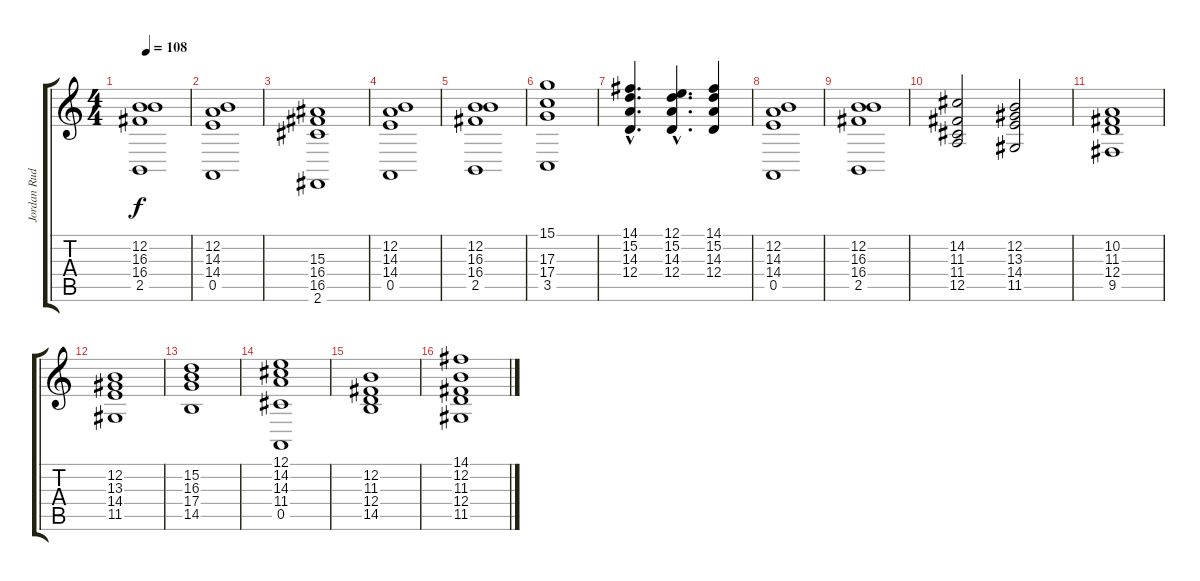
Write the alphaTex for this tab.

\track ("Jordan Rudess - Keyboard" "Jordan Rud") {instrument stringensemble1}
\staff {score tabs}
\tuning (E4 B3 G3 D3 A2 E2) {hide}
\ts (4 4)
\tempo 108
\clef g2
\ks c
(12.2 16.3 16.4 2.5).1{dy f} |
(12.2 14.3 14.4 0.5).1 |
(15.3 16.4 16.5 2.6).1 |
(12.2 14.3 14.4 0.5).1 |
(12.2 16.3 16.4 2.5).1 |
(15.1 17.3 17.4 3.5).1 |
(14.1{hac} 15.2{hac} 14.3{hac} 12.4{hac}).4{d} (12.1{hac} 15.2{hac} 14.3{hac} 12.4{hac}).4{d} (14.1 15.2 14.3 12.4).4 |
(12.2 14.3 14.4 0.5).1 |
(12.2 16.3 16.4 2.5).1 |
(14.2 11.3 11.4 12.5).2 (12.2 13.3 14.4 11.5).2 |
(10.2 11.3 12.4 9.5).1 |
(12.2 13.3 14.4 11.5).1 |
(15.2 16.3 17.4 14.5).1 |
(12.1 14.2 14.3 11.4 0.5).1 |
(12.2 11.3 12.4 14.5).1 |
(14.1 12.2 11.3 12.4 11.5).1
